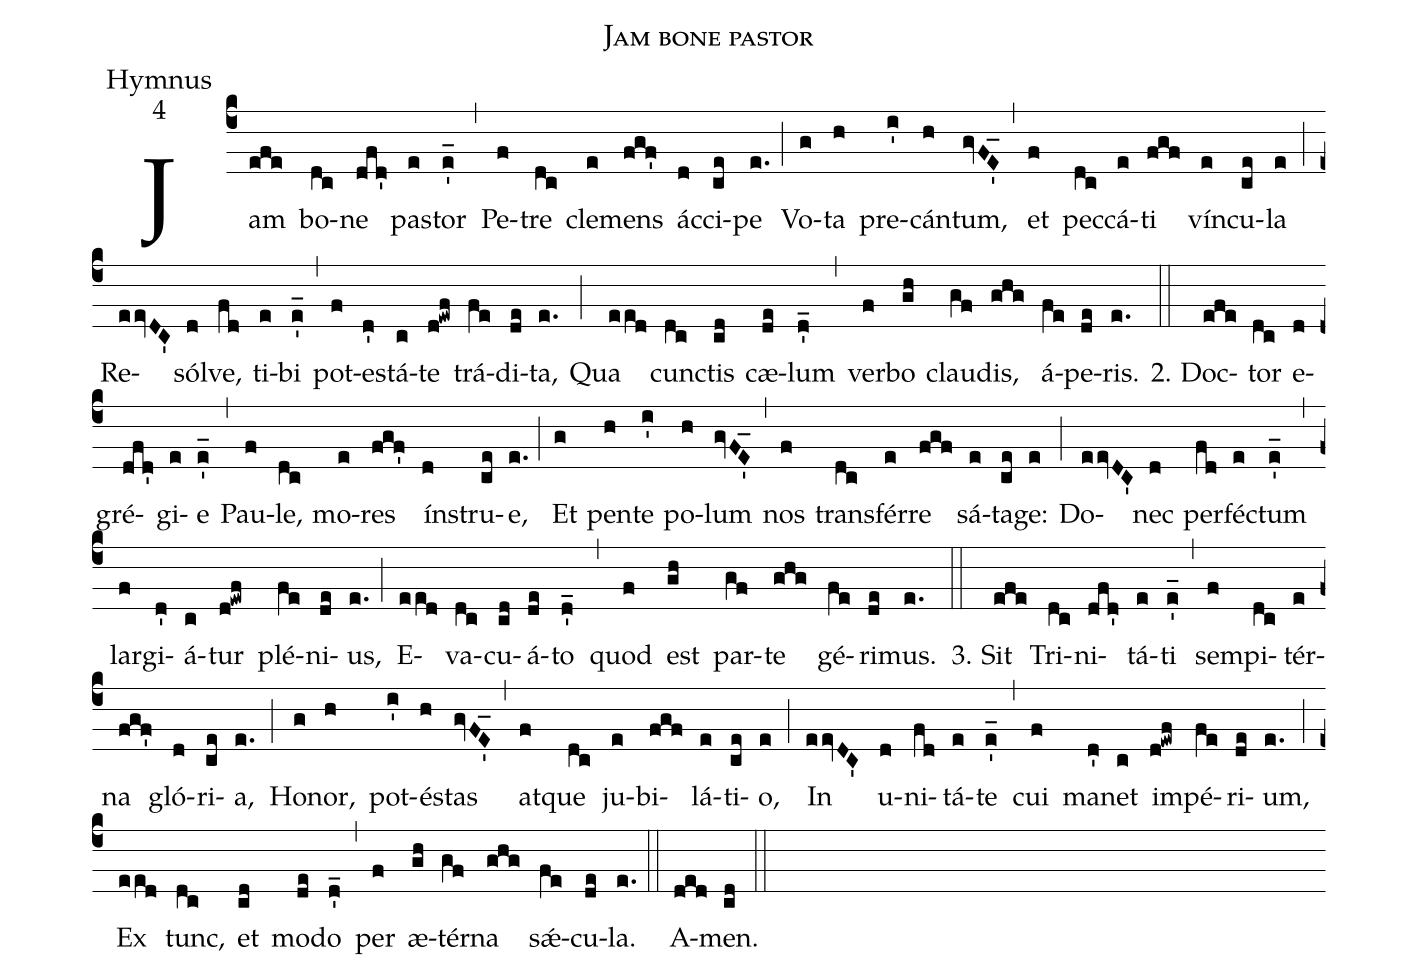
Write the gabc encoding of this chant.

name:Jam bone pastor;
office-part:Hymnus;
mode:4;
%%
(c4)
Jam(efe) bo(dc)ne(dfd') pas(e)tor(e_') (,)
Pe(f)tre(dc) cle(e)mens(fgf') ác(d)ci(ce)pe(e.) (;)
Vo(g)ta(h) pre(i')cán(h)tum,(gvFE_') (,)
et(f) pec(dc)cá(e)ti(fgf) vín(e)cu(ce)la(e) (;)
Re(eevDC')sól(d)ve,(fd) ti(e)bi(e'_) (,)
pot(f)es(d')tá(c)te(d!ewf) trá(fe)di(de)ta,(e.) (;)
Qua(eed) cunc(dc)tis(cd) cæ(de)lum(d'_) (,)
ver(f)bo(gh) clau(gf)dis,(ghg) á(fe)pe(de)ris.(e.) (::)

2. Doc(efe)tor(dc) e(d)gré(dfd')gi(e)e(e_') (,)
Pau(f)le,(dc) mo(e)res(fgf') ín(d)stru(ce)e,(e.) (;)
Et(g) pen(h)te(i') po(h)lum(gvFE_') (,)
nos(f) trans(dc)fér(e)re(fgf) sá(e)ta(ce)ge:(e) (;)
Do(eevDC')nec(d) per(fd)féc(e)tum(e'_) (,)
lar(f)gi(d')á(c)tur(d!ewf) plé(fe)ni(de)us,(e.) (;)
E(eed)va(dc)cu(cd)á(de)to(d'_) (,)
quod(f) est(gh) par(gf)te(ghg) gé(fe)ri(de)mus.(e.) (::)

3. Sit(efe) Tri(dc)ni(dfd')tá(e)ti(e_') (,)
sem(f)pi(dc)tér(e)na(fgf') gló(d)ri(ce)a,(e.) (;)
Ho(g)nor,(h) pot(i')és(h)tas(gvFE_') (,)
at(f)que(dc) ju(e)bi(fgf)lá(e)ti(ce)o,(e) (;)
In(eevDC') u(d)ni(fd)tá(e)te(e'_) (,)
c{ui}(f) ma(d')net(c) im(d!ewf)pé(fe)ri(de)um,(e.) (;)
Ex(eed) tunc,(dc) et(cd) mo(de)do(d'_) (,)
per(f) æ(gh)tér(gf)na(ghg) sǽ(fe)cu(de)la.(e.) (::)
A(ded)men.(cd) (::)
